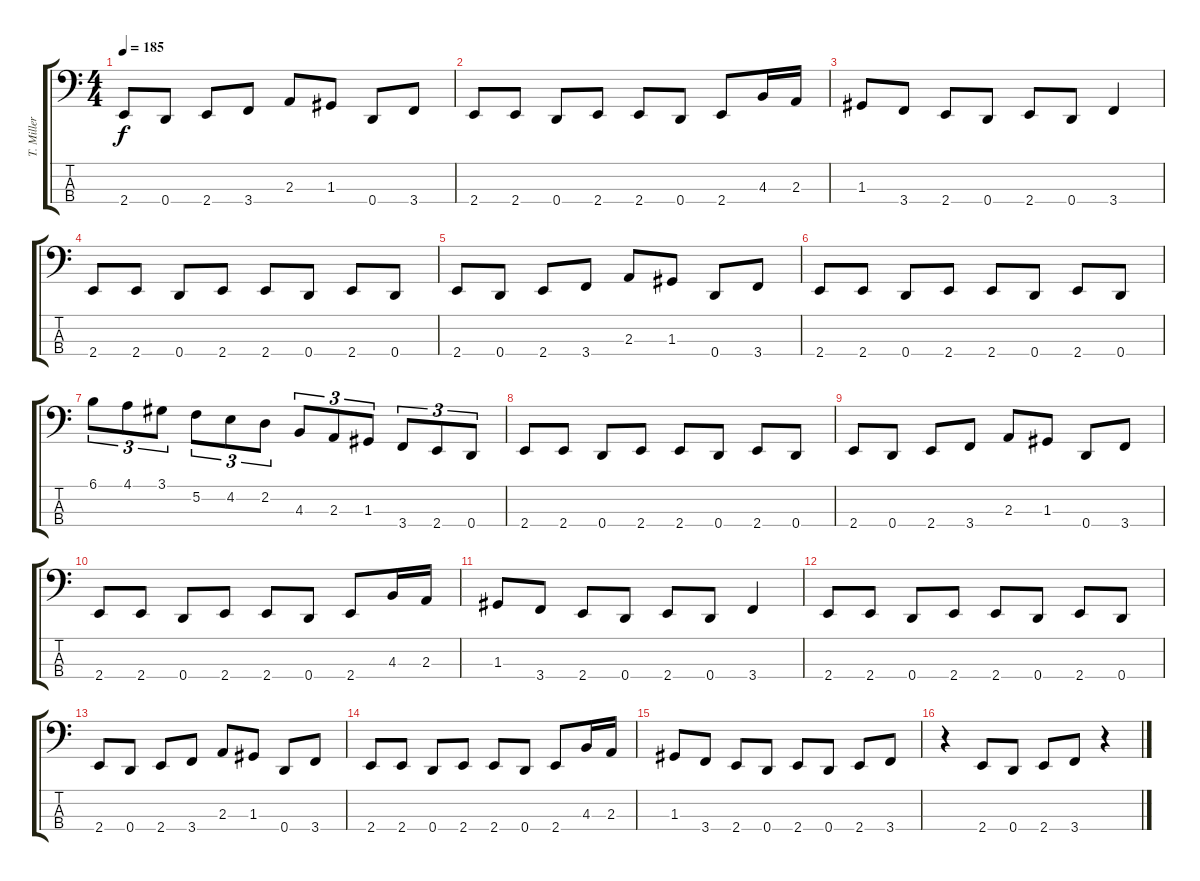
\track ("T. Miller " "T. Miller ") {instrument electricbassfinger}
\staff {score tabs}
\tuning (F2 C2 G1 D1) {hide}
\ts (4 4)
\tempo 185
\clef f4
\ks c
2.4.8{dy f} 0.4.8 2.4.8 3.4.8 2.3.8 1.3.8 0.4.8 3.4.8 |
2.4.8 2.4.8 0.4.8 2.4.8 2.4.8 0.4.8 2.4.8 4.3.16 2.3.16 |
1.3.8 3.4.8 2.4.8 0.4.8 2.4.8 0.4.8 3.4.4 |
2.4.8 2.4.8 0.4.8 2.4.8 2.4.8 0.4.8 2.4.8 0.4.8 |
2.4.8 0.4.8 2.4.8 3.4.8 2.3.8 1.3.8 0.4.8 3.4.8 |
2.4.8 2.4.8 0.4.8 2.4.8 2.4.8 0.4.8 2.4.8 0.4.8 |
6.1.8{tu (3 2)} 4.1.8{tu (3 2)} 3.1.8{tu (3 2)} 5.2.8{tu (3 2)} 4.2.8{tu (3 2)} 2.2.8{tu (3 2)} 4.3.8{tu (3 2)} 2.3.8{tu (3 2)} 1.3.8{tu (3 2)} 3.4.8{tu (3 2)} 2.4.8{tu (3 2)} 0.4.8{tu (3 2)} |
2.4.8 2.4.8 0.4.8 2.4.8 2.4.8 0.4.8 2.4.8 0.4.8 |
2.4.8 0.4.8 2.4.8 3.4.8 2.3.8 1.3.8 0.4.8 3.4.8 |
2.4.8 2.4.8 0.4.8 2.4.8 2.4.8 0.4.8 2.4.8 4.3.16 2.3.16 |
1.3.8 3.4.8 2.4.8 0.4.8 2.4.8 0.4.8 3.4.4 |
2.4.8 2.4.8 0.4.8 2.4.8 2.4.8 0.4.8 2.4.8 0.4.8 |
2.4.8 0.4.8 2.4.8 3.4.8 2.3.8 1.3.8 0.4.8 3.4.8 |
2.4.8 2.4.8 0.4.8 2.4.8 2.4.8 0.4.8 2.4.8 4.3.16 2.3.16 |
1.3.8 3.4.8 2.4.8 0.4.8 2.4.8 0.4.8 2.4.8 3.4.8 |
r.4 2.4.8 0.4.8 2.4.8 3.4.8 r.4
